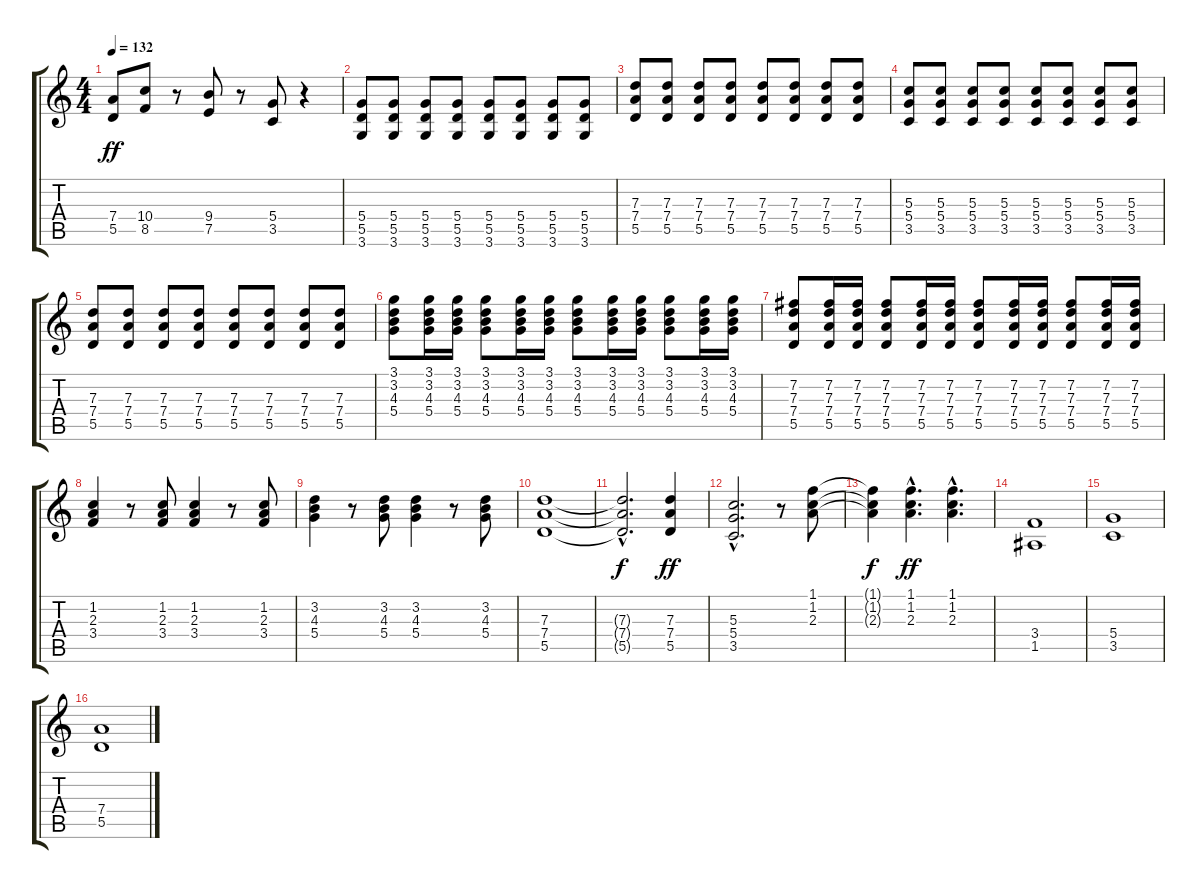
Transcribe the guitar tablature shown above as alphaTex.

\track "" {instrument distortionguitar}
\staff {score tabs}
\tuning (E4 B3 G3 D3 A2 E2) {hide}
\ts (4 4)
\tempo 132
\clef g2
\ks c
(7.4 5.5).8{dy ff} (10.4 8.5).8 r.8 (9.4 7.5).8 r.8 (5.4 3.5).8 r.4 |
(5.4 5.5 3.6).8 (5.4 5.5 3.6).8 (5.4 5.5 3.6).8 (5.4 5.5 3.6).8 (5.4 5.5 3.6).8 (5.4 5.5 3.6).8 (5.4 5.5 3.6).8 (5.4 5.5 3.6).8 |
(7.3 7.4 5.5).8 (7.3 7.4 5.5).8 (7.3 7.4 5.5).8 (7.3 7.4 5.5).8 (7.3 7.4 5.5).8 (7.3 7.4 5.5).8 (7.3 7.4 5.5).8 (7.3 7.4 5.5).8 |
(5.3 5.4 3.5).8 (5.3 5.4 3.5).8 (5.3 5.4 3.5).8 (5.3 5.4 3.5).8 (5.3 5.4 3.5).8 (5.3 5.4 3.5).8 (5.3 5.4 3.5).8 (5.3 5.4 3.5).8 |
(7.3 7.4 5.5).8 (7.3 7.4 5.5).8 (7.3 7.4 5.5).8 (7.3 7.4 5.5).8 (7.3 7.4 5.5).8 (7.3 7.4 5.5).8 (7.3 7.4 5.5).8 (7.3 7.4 5.5).8 |
(3.1 3.2 4.3 5.4).8 (3.1 3.2 4.3 5.4).16 (3.1 3.2 4.3 5.4).16 (3.1 3.2 4.3 5.4).8 (3.1 3.2 4.3 5.4).16 (3.1 3.2 4.3 5.4).16 (3.1 3.2 4.3 5.4).8 (3.1 3.2 4.3 5.4).16 (3.1 3.2 4.3 5.4).16 (3.1 3.2 4.3 5.4).8 (3.1 3.2 4.3 5.4).16 (3.1 3.2 4.3 5.4).16 |
(7.2 7.3 7.4 5.5).8 (7.2 7.3 7.4 5.5).16 (7.2 7.3 7.4 5.5).16 (7.2 7.3 7.4 5.5).8 (7.2 7.3 7.4 5.5).16 (7.2 7.3 7.4 5.5).16 (7.2 7.3 7.4 5.5).8 (7.2 7.3 7.4 5.5).16 (7.2 7.3 7.4 5.5).16 (7.2 7.3 7.4 5.5).8 (7.2 7.3 7.4 5.5).16 (7.2 7.3 7.4 5.5).16 |
(1.2 2.3 3.4).4 r.8 (1.2 2.3 3.4).8 (1.2 2.3 3.4).4 r.8 (1.2 2.3 3.4).8 |
(3.2 4.3 5.4).4 r.8 (3.2 4.3 5.4).8 (3.2 4.3 5.4).4 r.8 (3.2 4.3 5.4).8 |
(7.3 7.4 5.5).1 |
(7.3{hac t} 7.4{hac t} 5.5{hac t}).2{d dy f} (7.3 7.4 5.5).4{dy ff} |
(5.3{hac} 5.4{hac} 3.5{hac}).2{d} r.8 (1.1 1.2 2.3).8 |
(1.1{t} 1.2{t} 2.3{t}).4{dy f} (1.1{hac} 1.2{hac} 2.3{hac}).4{d dy ff} (1.1{hac} 1.2{hac} 2.3{hac}).4{d} |
(3.4 1.5).1 |
(5.4 3.5).1 |
(7.4 5.5).1
